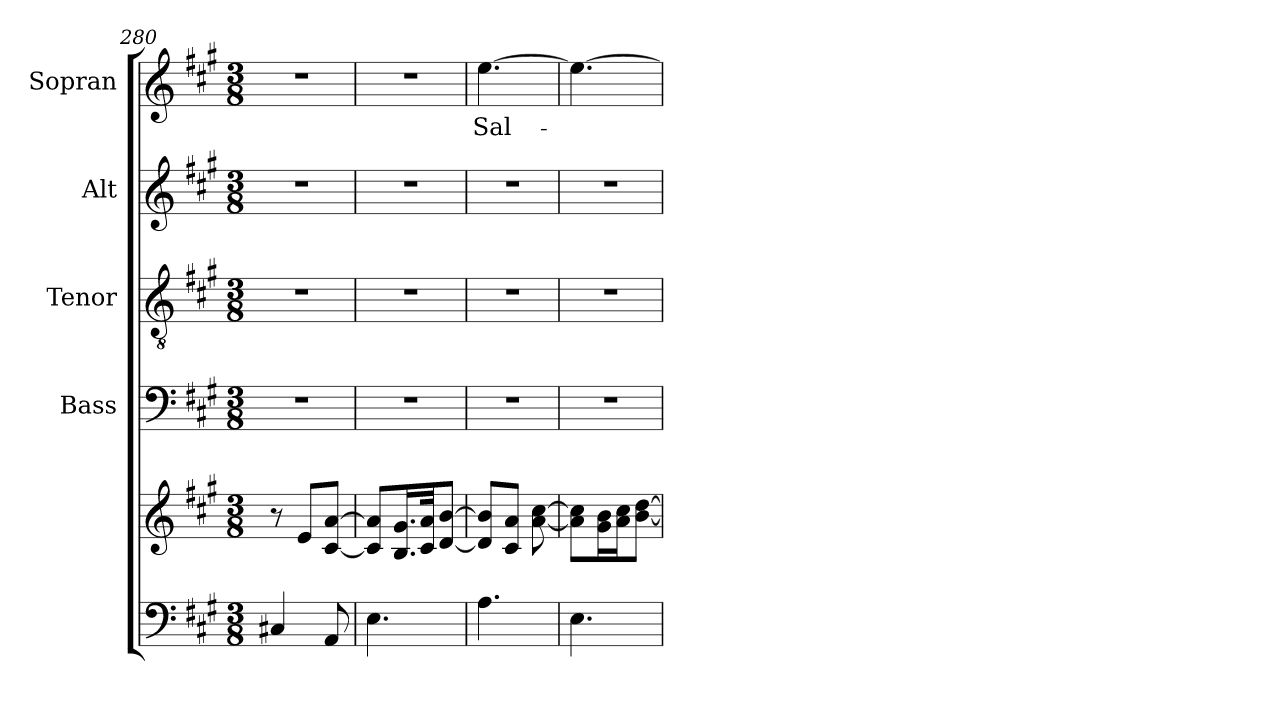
**kern	**kern	**kern	**kern	**kern	**kern	**text
*part5	*part5	*part4	*part3	*part2	*part1	*part1
*staff6	*staff5	*staff4	*staff3	*staff2	*staff1	*staff1
*	*	*I"Bass	*I"Tenor	*I"Alt	*I"Sopran	*
*	*	*I'B.	*I'T.	*I'A.	*I'S.	*
*clefF4	*clefG2	*clefF4	*clefGv2	*clefG2	*clefG2	*
*k[f#c#g#]	*k[f#c#g#]	*k[f#c#g#]	*k[f#c#g#]	*k[f#c#g#]	*k[f#c#g#]	*
*A:	*A:	*A:	*A:	*A:	*A:	*
*M3/8	*M3/8	*M3/8	*M3/8	*M3/8	*M3/8	*
=280	=280	=280	=280	=280	=280	=280
4C#X/	8r	4.r	4.r	4.r	4.r	.
.	8e/L	.	.	.	.	.
8AA/	[8c#/ [8a/J	.	.	.	.	.
=281	=281	=281	=281	=281	=281	=281
4.E\	8c#/] 8a/]L	4.r	4.r	4.r	4.r	.
.	16.B/ 16.g#/L	.	.	.	.	.
.	32c#/ 32a/Jk	.	.	.	.	.
.	[8d/ [8b/J	.	.	.	.	.
=282	=282	=282	=282	=282	=282	=282
!	!	!	!	!	!	!LO:LY:b
4.A\	8d/] 8b/]L	4.r	4.r	4.r	[4.ee\	Sal-
.	8c#/ 8a/J	.	.	.	.	.
.	[8a\ [8cc#\	.	.	.	.	.
=283	=283	=283	=283	=283	=283	=283
4.E\	8a\] 8cc#\]L	4.r	4.r	4.r	4.ee\_	.
.	16g#\ 16b\L	.	.	.	.	.
.	16a\ 16cc#\J	.	.	.	.	.
.	[8b\ [8dd\J	.	.	.	.	.
=	=	=	=	=	=	=
*-	*-	*-	*-	*-	*-	*-
